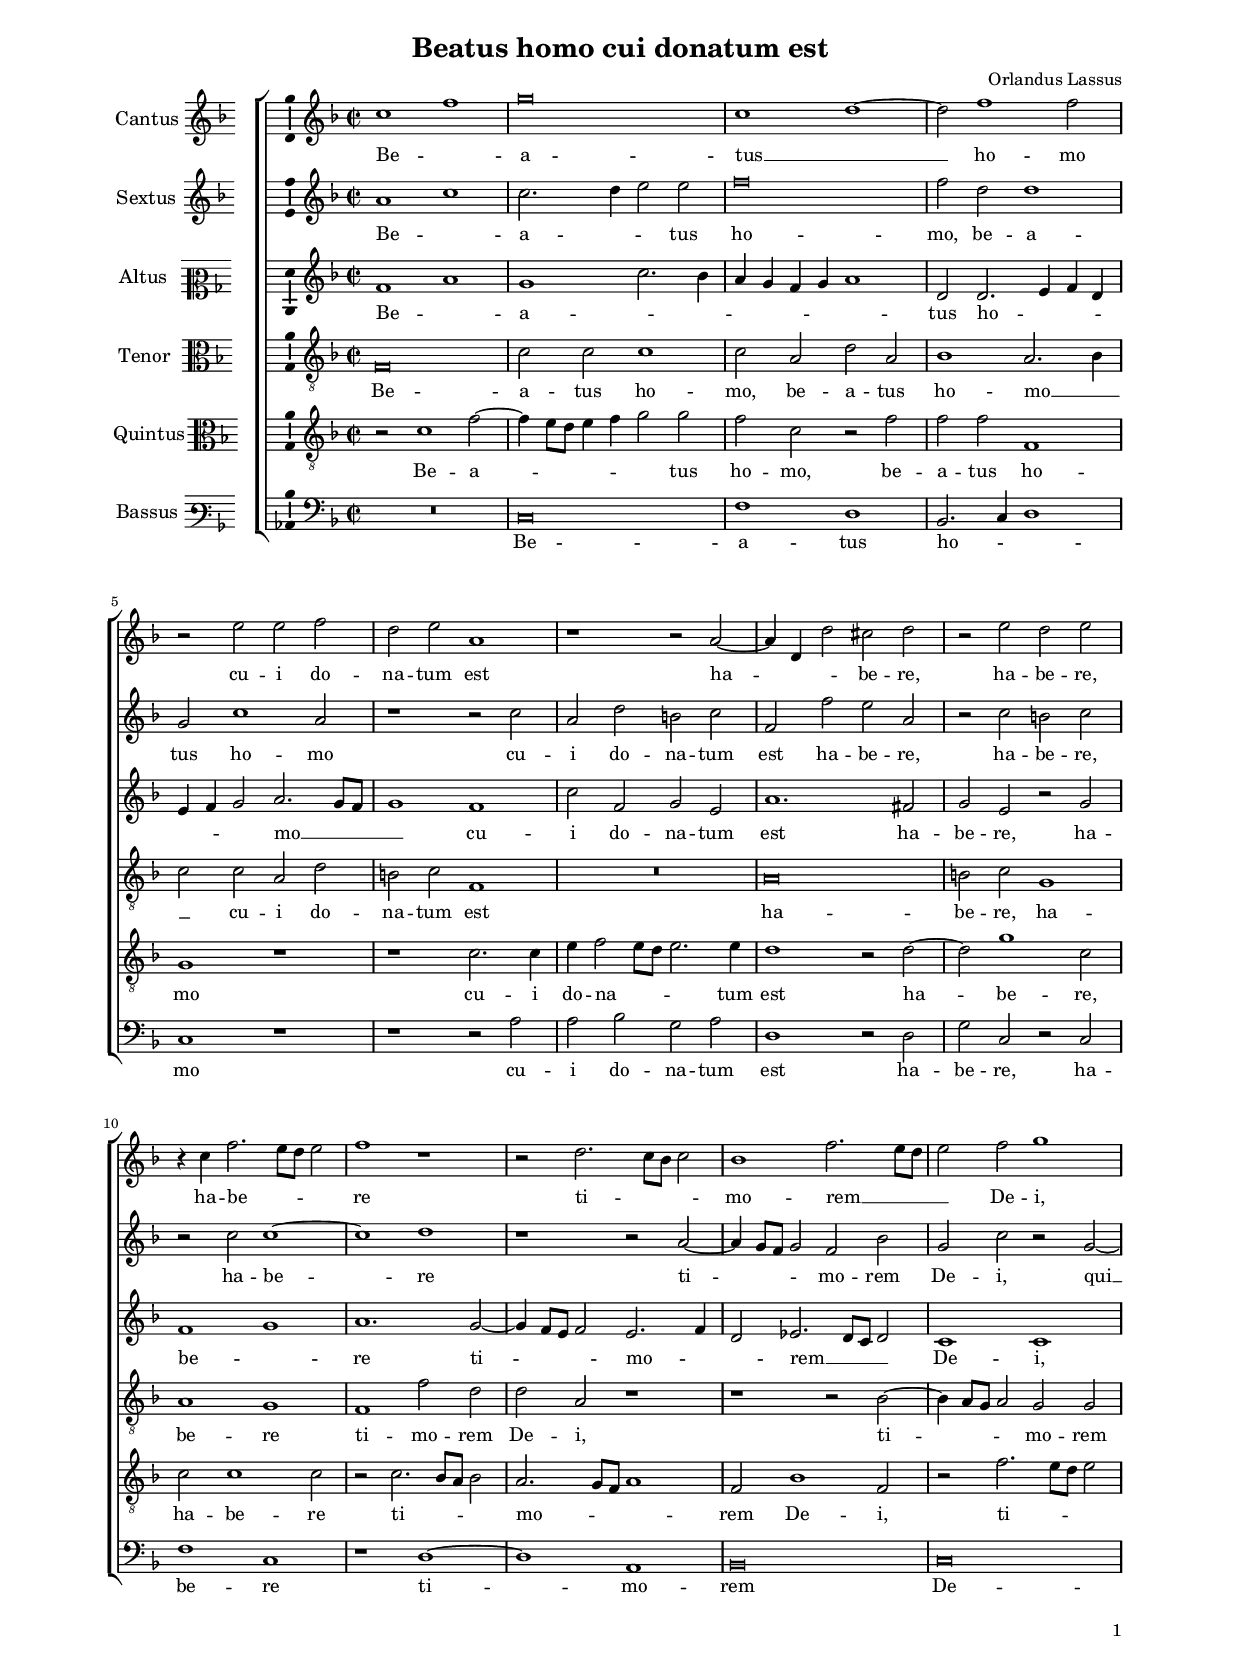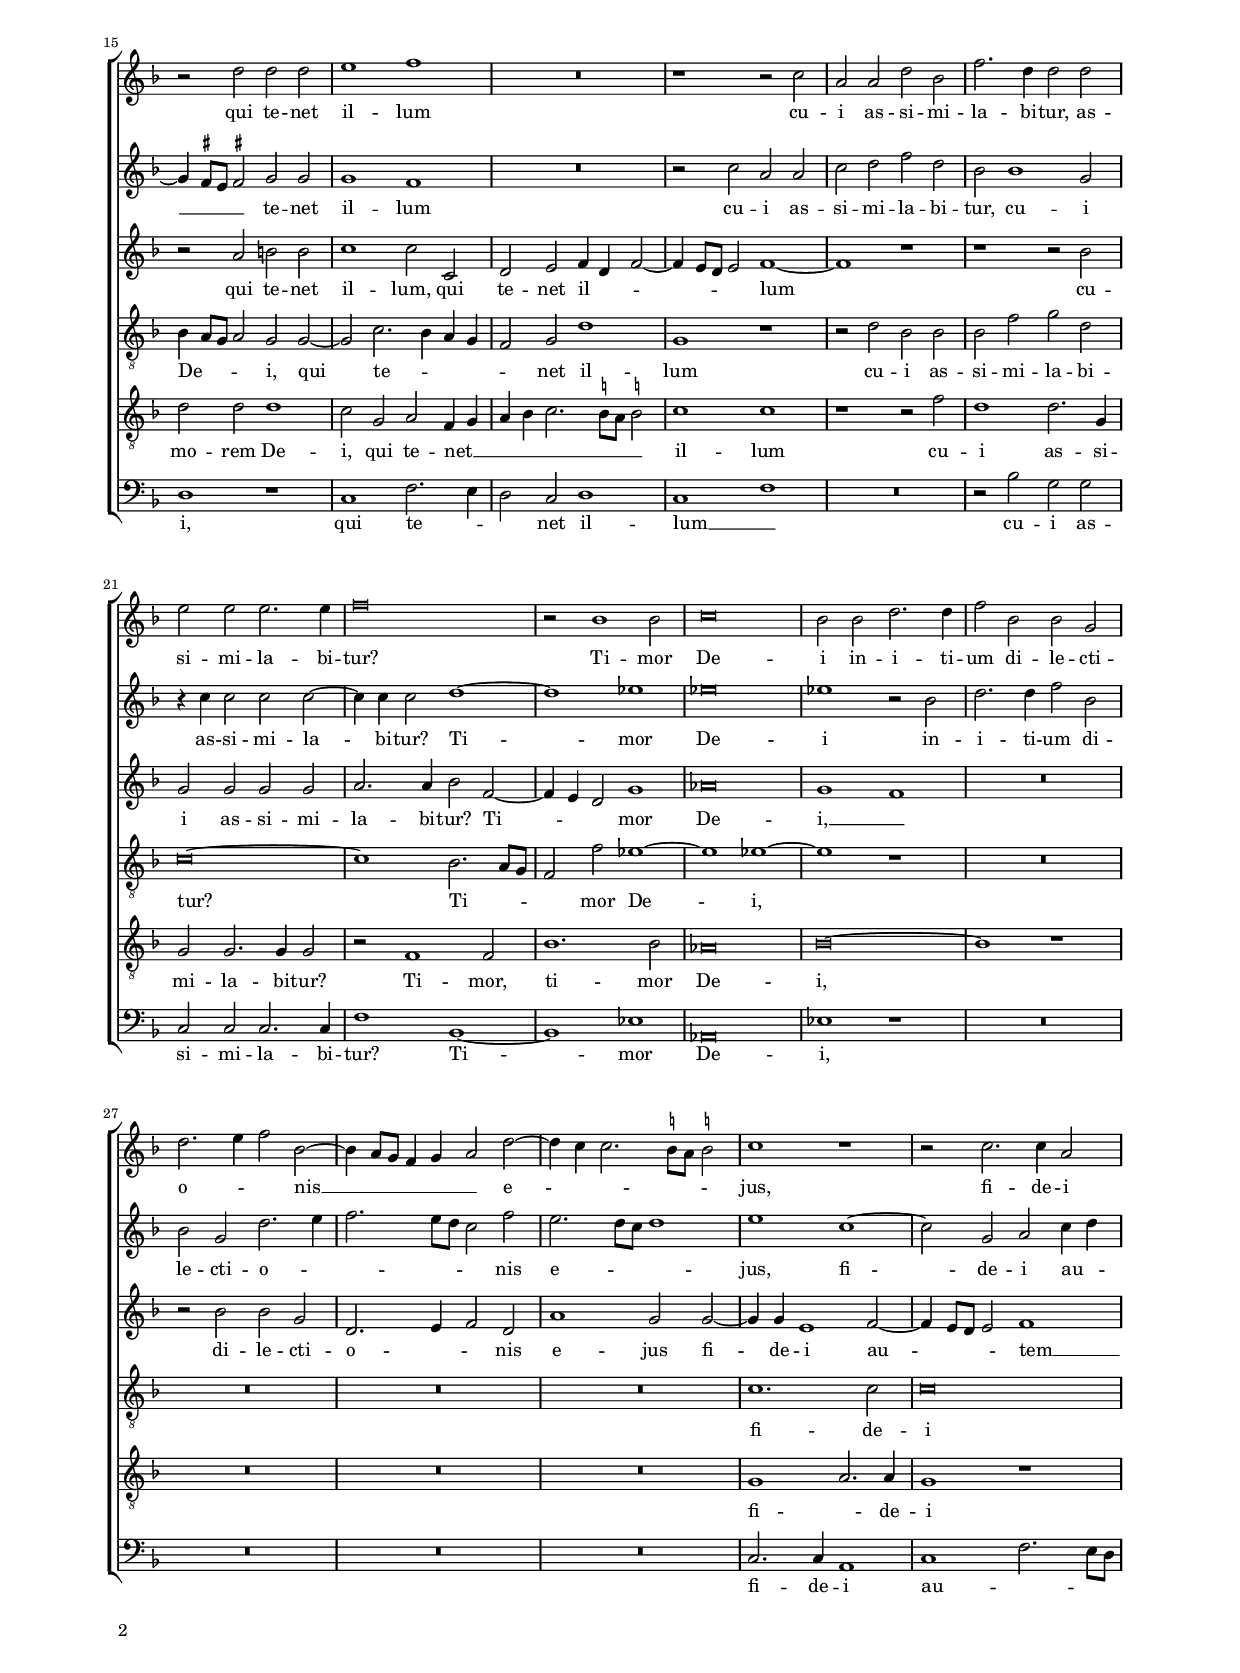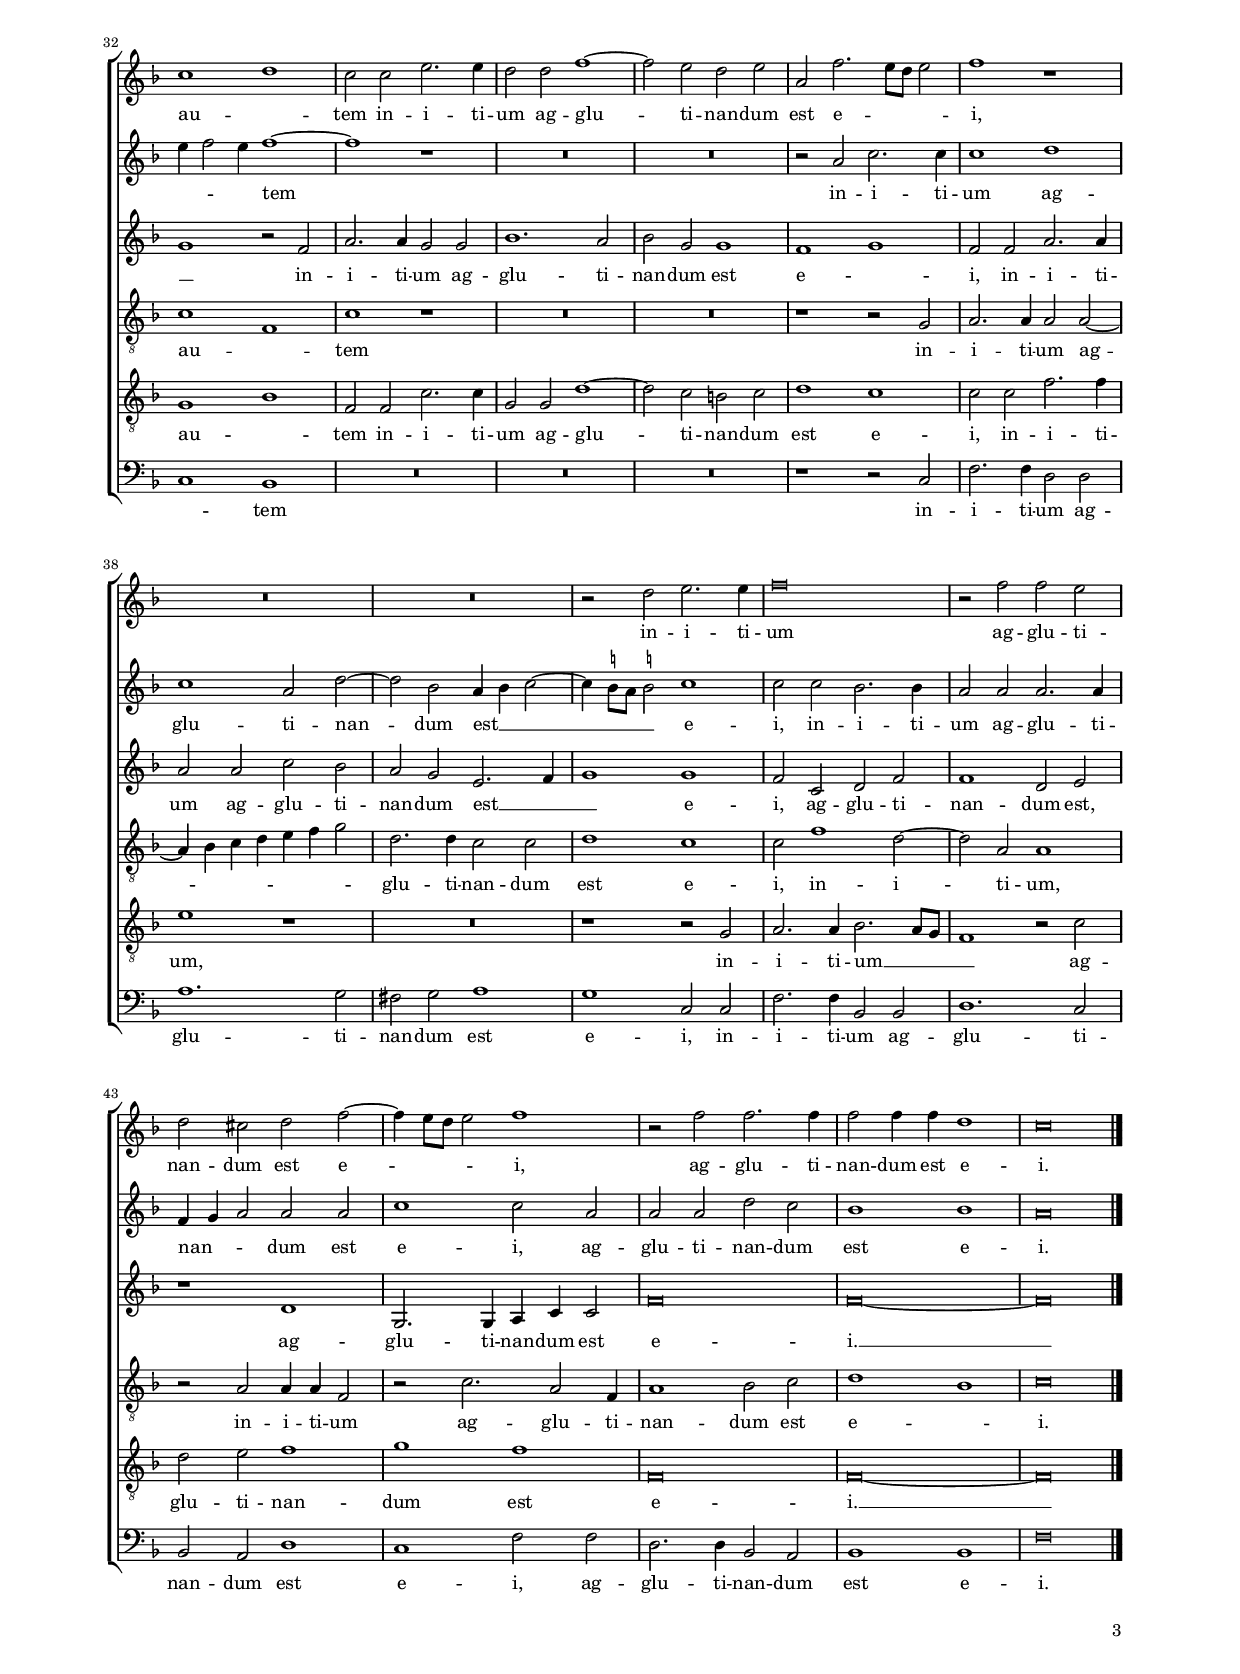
\header
{
  title="Beatus homo cui donatum est"
  composer="Orlandus Lassus"
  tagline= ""
}

\version "2.22.0"
\include "deutsch.ly"
#(set-global-staff-size 15)
#(ly:set-option 'point-and-click #f)

	
global = {
	\key f \major
	\time 2/2 \set Score.measureLength = #(ly:make-moment 2/1)
	\skip 1*94 \bar "|."
	}

	ficta = { \once \set suggestAccidentals = ##t }
	
	forget = #(define-music-function (music) (ly:music?) #{
		\accidentalStyle forget
		$music
		\accidentalStyle default
		#})
    
    m = \melisma
    me = \melismaEnd


\paper
	{
	top-margin = 1.5 \cm
	bottom-margin = 1 \cm
	left-margin = 2 \cm
	right-margin = 2 \cm
	ragged-bottom = ##f
	ragged-last-bottom = ##t
	print-page-number = ##f
	system-system-spacing = #'((basic-distance . 17) (minimum-distance . 14) (padding . 6) (strechability . 250))
    oddFooterMarkup=\markup   \fill-line { "" \fromproperty #'page:page-number-string }
    evenFooterMarkup=\markup  \fill-line { \fromproperty #'page:page-number-string "" }
    last-bottom-spacing = #'((basic-distance . 12) (minimum-distance . 7) (padding . 4))
	systems-per-page = 3
%   page-count = 4
%	min-systems-per-page = 3
	}


incipitcantus = \markup { \score {
	{
	\set Staff.instrumentName = \markup { \fontsize #1 "Cantus" }
	\key f \major
	\clef violin
	s4 \bar ""
	}
	\layout  {
	raggedright = ##t
	indent= 1.2 \cm
	line-width = 1.7\cm
	\context { \Staff \remove Time_signature_engraver }
	\override Staff.Clef.Y-extent = #'(0 . 0)
	}} \hspace #1 }
	

incipitsextus = \markup { \score {
	{
	\set Staff.instrumentName = \markup { \fontsize #1 "Sextus" }
	\key f \major
	\clef violin
	s4 \bar ""
	}
	\layout  {
	raggedright = ##t
	indent= 1.2 \cm
	line-width = 1.7\cm
	\context { \Staff \remove Time_signature_engraver }
	\override Staff.Clef.Y-extent = #'(0 . 0)
	}} \hspace #1 }
      
      
incipitaltus = \markup { \score {
	{
	\set Staff.instrumentName = \markup { \fontsize #1 "Altus" }
	\key f \major
	\clef mezzosoprano
	s4 \bar ""
	}
	\layout  {
	raggedright = ##t
	indent= 1.2 \cm
	line-width = 1.7\cm
	\context { \Staff \remove Time_signature_engraver }
	\override Staff.Clef.Y-extent = #'(0 . 0)
	}} \hspace #1 }


incipittenor = \markup { \score {
	{
	\set Staff.instrumentName = \markup { \fontsize #1 "Tenor" }
	\key f \major
	\clef alto
	s4 \bar ""
	}
	\layout  {
	raggedright = ##t
	indent= 1.2 \cm
	line-width = 1.7\cm
	\context { \Staff \remove Time_signature_engraver }
	\override Staff.Clef.Y-extent = #'(0 . 0)
	}} \hspace #1 }
      
      
incipitquintus = \markup { \score {
	{
	\set Staff.instrumentName = \markup { \fontsize #1 "Quintus" }
	\key f \major
	\clef alto
	s4 \bar ""
	}
	\layout  {
	raggedright = ##t
	indent= 1.2 \cm
	line-width = 1.7\cm
	\context { \Staff \remove Time_signature_engraver }
	\override Staff.Clef.Y-extent = #'(0 . 0)
	}} \hspace #1 }
      
      
incipitbassus = \markup { \score {
	{
	\set Staff.instrumentName = \markup { \fontsize #1 "Bassus" }
	\key f \major
	\clef varbaritone
	s4 \bar ""
	}
	\layout  {
	raggedright = ##t
	indent= 1.2 \cm
	line-width = 1.7\cm
	\context { \Staff \remove Time_signature_engraver }
	\override Staff.Clef.Y-extent = #'(0 . 0)
	}} \hspace #1 }


cantus = \relative c''
	{
	c1 \m f \me
	g\breve
	c,1 \m d~
	d2 \me f1 f2
%5
	r2 e e f |
	d2 e a,1
	r1 r2 a~
	a4 \m d, d'2 \me cis d
	r2 e d e
%10
	r4 c f2. \m e8 d e2 \me |
	f1 r
	r2 d2. \m c8 b c2 \me
	b1 f'2. \m e8 d
	e2 \me f g1
%15
	r2 d d d |
	e1 f
	R\breve
	r1 r2 c
	a2 a d b
%20
	f'2. d4 d2 d |
	e2 e e2. e4
	f\breve
	r2 b,1 b2
	c\breve
%25
	b2 b d2. d4 |
	f2 b, b g
	d'2. \m e4 f2 \me b,~
	b4 \m a8 g f4 g a2 \me d~
	d4 \m c c2. \stemDown \ficta h8 a \stemNeutral \ficta h!2 \me
%30
	c1 r |
	r2 c2. c4 a2
	c1 \m d \me
	c2 c e2. e4
	d2 d f1~
%35
	f2 e d e |
	a,2 f'2. \m e8 d e2 \me
	f1 r
	R\breve
	R\breve
%40
	r2 d e2. e4 |
	f\breve
	r2 f f e
	d2 cis d f~
	f4 \m e8 d e2 \me f1
%45
	r2 f f2. f4 |
	f2 f4 f d1
	c\breve
	}
	

sextus = \relative c''
	{
	a1 \m c \me
	c2. \m d4 e2 \me e
	f\breve
	f2 d d1
%5
	g,2 c1 a2 |
	r1 r2 c
	a2 d h c
	f,2 f' e a,
	r2 c h c
%10
	r2 c c1~ |
	c1 d
	r1 r2 a~
	a4 \m g8 f g2 \me f b
	g2 c r g~
%15
	g4 \m \ficta fis8 e \ficta fis!2 \me g g |
	g1 f
	R\breve
	r2 c' a a
	c2 d f d
%20
	b2 b1 g2 |
	r4 c c2 c c2~
	c4 c c2 d1~
	d1 es
	es\breve
%25
	es1 r2 b |
	d2. d4 f2 b,
	b2 g d'2. \m e4
	f2. e8 d c2 \me f
	e2. \m d8 c d1 \me
%30
	e1 c~ |
	c2 g a c4 \m d
	e4 f2 e4 \me f1~
	f1 r
	R\breve
%35
	R\breve |
	r2 a, c2. c4
	c1 d
	c1 a2 d~
	d2 b a4 \m b c2~
%40
	c4 \stemDown \ficta h8 a \stemNeutral \ficta h!2 \me c1 |
	c2 c b2. b4
	a2 a a2. a4
	f4 \m g a2 \me a a
	c1 c2 a
%45
	a2 a d c |
	b1 b
	a\breve
	}

altus = \relative c'
    {
	f1 \m a \me
	g1 \m c2. b4
	a4 g f g a1 \me
	d,2 d2. \m e4 f d
%5
	e4 f g2 \me a2. \m g8 f |
	g1 \me f
	c'2 f, g e
	a1. fis2
	g2 e r g
%10
	f1 \m g \me |
	a1. g2~
	g4 \m f8 e f2 \me e2. \m f4
	d2 \me es2. \m d8 c d2 \me
	c1 c
%15
	r2 a' h h |
	c1 c2 c,
	d2 e f4 \m d f2~
	f4 e8 d e2 \me f1~
	f1 r
%20
	r1 r2 b |
	g2 g g g
	a2. a4 b2 f~
	f4 \m e d2 \me g1
	as\breve
%25
	g1 \m f \me |
	R\breve
	r2 b b g
	d2. \m e4 f2 \me d
	a'1 g2 g~
%30
	g4 g e1 f2~ |
	f4 \m e8 d e2 \me f1 \m
	g1 \me r2 f
	a2. a4 g2 g
	b1. a2
%35
	b2 g g1 |
	f1 \m g \me
	f2 f a2. a4
	a2 a c b
	a2 g e2. \m f4
%40
	g1 \me g |
	f2 c d f
	f1 d2 e
	r1 d
	g,2. g4 a c c2
%45
	f\breve |
	f\breve~
	f\breve
	}


tenor = \relative c
	{
	f\breve
	c'2 c c1
	c2 a d a
	b1 a2. \m b4
%5
	c2 \me c a d |
	h2 c f,1
	R\breve
	a\breve
	h2 c g1
%10
	a1 g |
	f1 f'2 d
	d2 a r1
	r1 r2 b~
	b4 \m a8 g a2 \me g g
%15
	b4 \m a8 g a2 \me g g~ |
	g2 c2. \m b4 a g
	f2 \me g d'1
	g,1 r
	r2 d' b b
%20
	b2 f' g d |
	c\breve~
	c1 b2. \m a8 g
	f2 \me f' es1~
	es1 es~
%25
	es1 r
	R\breve
	R\breve
	R\breve
	R\breve
%30
	c1. c2 |
	c\breve
	c1 \m f, \me
	c'1 r
	R\breve
%35
	R\breve |
	r1 r2 g
	a2. a4 a2 a~
	a4 \m b c d e f g2 \me
	d2. d4 c2 c
%40
	d1 c |
	c2 f1 d2~
	d2 a a1
	r2 a a4 a f2
	r2 c'2. a2 f4
%45
	a1 b2 c |
	d1 \m b \me
	c\breve
	}

	
quintus = \relative c'
	{
	r2 c1 f2~
	f4 \m e8 d e4 f g2 \me g
	f2 c r f
	f2 f f,1
%5
	g1 r |
	r1 c2. c4
	e4 f2 \m e8 d e2. \me e4
	d1 r2 d~
	d2 g1 c,2
%10
	c2 c1 c2 |
	r2 c2. \m b8 a b2 \me
	a2. \m g8 f a1 \me
	f2 b1 f2
	r2 f'2. \m e8 d e2 \me
%15
	d2 d d1 |
	c2 g a f4 \m g
	a4 b c2. \stemDown \ficta h8 a \stemNeutral \ficta h!2 \me 
	c1 c
	r1 r2 f
%20
	d1 d2. g,4 |
	g2 g2. g4 g2
	r2 f1 f2
	b1. b2
	as\breve
%25
	b\breve~ |
	b1 r
	R\breve
	R\breve
	R\breve
%30
	g1 \m a2. \me a4 |
	g1 r
	g1 \m b \me
	f2 f c'2. c4
	g2 g d'1~
%35
	d2 c h c |
	d1 c
	c2 c f2. f4
	e1 r
	R\breve
%40
	r1 r2 g, |
	a2. a4 b2. \m a8 g
	f1 \me r2 c'
	d2 e f1
	g1 f
%45
	f,\breve
	f\breve~
	f\breve
	}


bassus = \relative c
	{
	R\breve
	c\breve
	f1 d
	b2. \m c4 d1 \me
%5
	c1 r 
	r1 r2 a'
	a2 b g a
	d,1 r2 d
	g2 c, r c
%10
	f1 c |
	r1 d~
	d1 a
	b\breve
	c\breve
%15
	d1 r |
	c1 f2. \m e4
	d2 \me c d1
	c1 \m f \me
	R\breve
%20
	r2 b g g |
	c,2 c c2. c4
	f1 b,~
	b1 es
	as,\breve
%25
	es'1 r |
	R\breve
	R\breve
	R\breve
	R\breve
%30
	c2. c4 a1 |
	c1 \m f2. e8 d
	c1 \me b
	R\breve
	R\breve
%35
	R\breve |
	r1 r2 c
	f2. f4 d2 d
	a'1. g2
	fis2 g a1
%40
	g1 c,2 c |
	f2. f4 b,2 b
	d1. c2
	b2 a d1
	c1 f2 f
%45
	d2. d4 b2 a
	b1 b
	f'\breve
	}
	
lyricscantus = \lyricmode {
	Be -- a -- tus __ ho -- mo cu -- i do -- na -- tum est ha -- be -- re,
	ha -- be -- re,
	ha -- be -- re
	ti -- mo -- rem __ De -- i,
	qui te -- net il -- lum
	cu -- i as -- si -- mi -- la -- bi -- tur,
	as -- si -- mi -- la -- bi -- tur?
	Ti -- mor De -- i in -- i -- ti -- um di -- le -- cti -- o -- nis __ e -- jus,
	fi -- de -- i au -- tem in -- i -- ti -- um ag -- glu -- ti -- nan -- dum est e -- i,
	in -- i -- ti -- um ag -- glu -- ti -- nan -- dum est e -- i,
	ag -- glu -- ti -- nan -- dum est e -- i.
	}

	
lyricssextus = \lyricmode {
	Be -- a -- tus ho -- mo,
	be -- a -- tus ho -- mo cu -- i do -- na -- tum est ha -- be -- re,
	ha -- be -- re,
	ha -- be -- re
	ti -- mo -- rem De -- i,
	qui __ te -- net il -- lum
	cu -- i as -- si -- mi -- la -- bi -- tur,
	cu -- i as -- si -- mi -- la -- bi -- tur?
	Ti -- mor De -- i in -- i -- ti -- um di -- le -- cti -- o -- nis e -- jus,
	fi -- de -- i au -- tem in -- i -- ti -- um ag -- glu -- ti -- nan -- dum est __ e -- i,
	in -- i -- ti -- um ag -- glu -- ti -- nan -- dum est e -- i,
	ag -- glu -- ti -- nan -- dum est e -- i.
	}
	
	
lyricsaltus = \lyricmode {
	Be -- a -- tus ho -- mo __ cu -- i do -- na -- tum est ha -- be -- re,
	ha -- be -- re
	ti -- mo -- rem __ De -- i,
	qui te -- net il -- lum,
	qui te -- net il -- lum
	cu -- i as -- si -- mi -- la -- bi -- tur?
	Ti -- mor De -- i, __ 
	di -- le -- cti -- o -- nis e -- jus
	fi -- de -- i au -- tem __ in -- i -- ti -- um ag -- glu -- ti -- nan -- dum est e -- i,
	in -- i -- ti -- um ag -- glu -- ti -- nan -- dum est __ e -- i,
	ag -- glu -- ti -- nan -- dum est,
	ag -- glu -- ti -- nan -- dum est e -- i. __
	}
	

lyricstenor = \lyricmode {
	Be -- a -- tus ho -- mo,
	be -- a -- tus ho -- mo __ cu -- i do -- na -- tum est ha -- be -- re,
	ha -- be -- re
	ti -- mo -- rem De -- i,
	ti -- mo -- rem De -- i,
	qui te -- net il -- lum
	cu -- i as -- si -- mi -- la -- bi -- tur?
	Ti -- mor De -- i,
	fi -- de -- i au -- tem in -- i -- ti -- um ag -- glu -- ti -- nan -- dum est e -- i,
	in -- i -- ti -- um,
	in -- i -- ti -- um
	ag -- glu -- ti -- nan -- dum est e -- i.
	}

	
lyricsquintus = \lyricmode {
	Be -- a -- tus ho -- mo,
	be -- a -- tus ho -- mo cu -- i do -- na -- tum est ha -- be -- re,
	ha -- be -- re
	ti -- mo -- rem De -- i,
	ti -- mo -- rem De -- i,
	qui te -- net __ il -- lum
	cu -- i as -- si -- mi -- la -- bi -- tur?
	Ti -- mor,
	ti -- mor De -- i,
	fi -- de -- i au -- tem in -- i -- ti -- um ag -- glu -- ti -- nan -- dum est e -- i,
	in -- i -- ti -- um,
	in -- i -- ti -- um __
	ag -- glu -- ti -- nan -- dum est e -- i. __
	}
	
	
lyricsbassus = \lyricmode {
	Be -- a -- tus ho -- mo cu -- i do -- na -- tum est ha -- be -- re,
	ha -- be -- re
	ti -- mo -- rem De -- i,
	qui te -- net il -- lum __
	cu -- i as -- si -- mi -- la -- bi -- tur?
	Ti -- mor De -- i,
	fi -- de -- i au -- tem in -- i -- ti -- um ag -- glu -- ti -- nan -- dum est e -- i,
	in -- i -- ti -- um ag -- glu -- ti -- nan -- dum est e -- i,
	ag -- glu -- ti -- nan -- dum est e -- i.
	}
	

\score
{  
    \transpose c c {
	\new ChoirStaff \with { \override StaffGrouper.staff-staff-spacing.basic-distance = #12 }
	<<
	
	\new Staff << \global
	\new Voice="v1" {
		\set Staff.instrumentName=\incipitcantus
		\set Staff.midiInstrument = "reed organ"
		\clef "treble"
		\cantus }
	\new Lyrics \lyricsto "v1" {\lyricscantus }
	>>
	
	
	\new Staff << \global
	\new Voice="v6" {
		\set Staff.instrumentName=\incipitsextus
		\set Staff.midiInstrument = "reed organ"
		\clef "treble" 
		\sextus}
	\new Lyrics \lyricsto "v6" {\lyricssextus }
	>>

	
	\new Staff << \global
	\new Voice="v2" {
		\set Staff.instrumentName=\incipitaltus
		\set Staff.midiInstrument = "reed organ"
        \clef "treble" % "G_8"
		\altus}
	\new Lyrics \lyricsto "v2" {\lyricsaltus }
	>>

	
	\new Staff << \global
	\new Voice="v3" {
		\set Staff.instrumentName=\incipittenor
		\set Staff.midiInstrument = "reed organ"
		\clef "G_8"
		\tenor }
	\new Lyrics \lyricsto "v3" {\lyricstenor }
	>>
	
	
	\new Staff << \global
	\new Voice="v5" {
		\set Staff.instrumentName=\incipitquintus
		\set Staff.midiInstrument = "reed organ"
		\clef "G_8"
		\quintus}
	\new Lyrics \lyricsto "v5" {\lyricsquintus }
	>>
	
	
	\new Staff << \global
	\new Voice="v4" {
		\set Staff.instrumentName=\incipitbassus
		\set Staff.midiInstrument = "reed organ"
		\clef "bass" 
		\bassus }
	\new Lyrics \lyricsto "v4" {\lyricsbassus}
	>>
	
	>>
    } % transpose
        
	\layout
	{
	indent = 2.5 \cm
%   \context { \Lyrics \override VerticalAxisGroup.nonstaff-relatedstaff-spacing.padding = #1.3 }
	\context { \Staff \override TimeSignature.break-visibility = #end-of-line-invisible }
    \context { \Staff \consists "Ambitus_engraver" }
	\context { \Score \override BarNumber.padding = #2 }
	\context { \Voice \override NoteHead.style = #'baroque }
	}
	
\midi
	{
	}
	
}


% EOF
